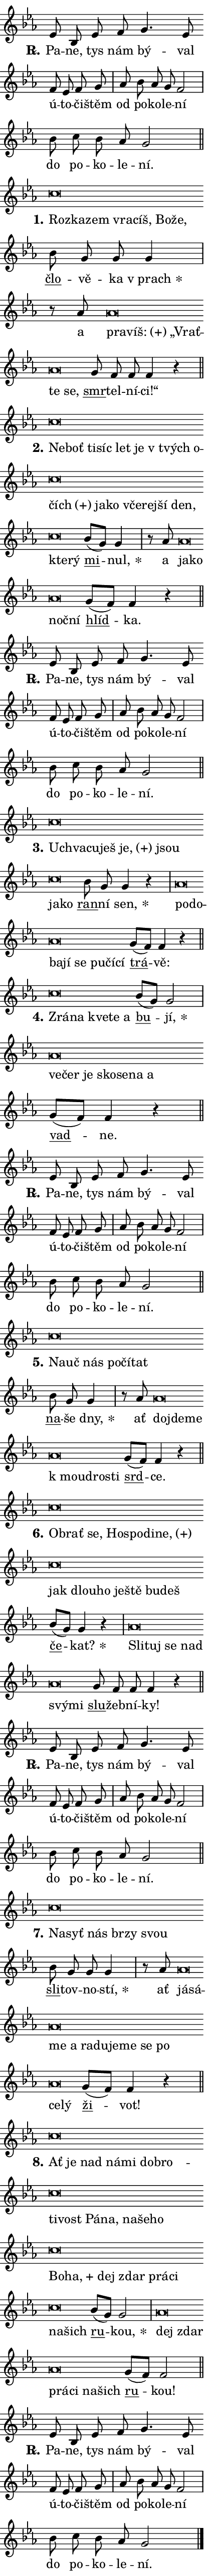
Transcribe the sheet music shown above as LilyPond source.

\version "2.24.0"
\header { tagline = "" }
\paper {
  indent = 0\cm
  top-margin = 0\cm
  right-margin = 0.13\cm % to fit lyric hyphens
  bottom-margin = 0\cm
  left-margin = 0\cm
  paper-width = 7\cm
  page-breaking = #ly:one-page-breaking
  system-system-spacing.basic-distance = #11
  score-system-spacing.basic-distance = #11
  ragged-last = ##f
}


%% Author: Thomas Morley
%% https://lists.gnu.org/archive/html/lilypond-user/2020-05/msg00002.html
#(define (line-position grob)
"Returns position of @var[grob} in current system:
   @code{'start}, if at first time-step
   @code{'end}, if at last time-step
   @code{'middle} otherwise
"
  (let* ((col (ly:item-get-column grob))
         (ln (ly:grob-object col 'left-neighbor))
         (rn (ly:grob-object col 'right-neighbor))
         (col-to-check-left (if (ly:grob? ln) ln col))
         (col-to-check-right (if (ly:grob? rn) rn col))
         (break-dir-left
           (and
             (ly:grob-property col-to-check-left 'non-musical #f)
             (ly:item-break-dir col-to-check-left)))
         (break-dir-right
           (and
             (ly:grob-property col-to-check-right 'non-musical #f)
             (ly:item-break-dir col-to-check-right))))
        (cond ((eqv? 1 break-dir-left) 'start)
              ((eqv? -1 break-dir-right) 'end)
              (else 'middle))))

#(define (tranparent-at-line-position vctor)
  (lambda (grob)
  "Relying on @code{line-position} select the relevant enry from @var{vctor}.
Used to determine transparency,"
    (case (line-position grob)
      ((end) (not (vector-ref vctor 0)))
      ((middle) (not (vector-ref vctor 1)))
      ((start) (not (vector-ref vctor 2))))))

noteHeadBreakVisibility =
#(define-music-function (break-visibility)(vector?)
"Makes @code{NoteHead}s transparent relying on @var{break-visibility}"
#{
  \override NoteHead.transparent =
    #(tranparent-at-line-position break-visibility)
#})

#(define delete-ledgers-for-transparent-note-heads
  (lambda (grob)
    "Reads whether a @code{NoteHead} is transparent.
If so this @code{NoteHead} is removed from @code{'note-heads} from
@var{grob}, which is supposed to be @code{LedgerLineSpanner}.
As a result ledgers are not printed for this @code{NoteHead}"
    (let* ((nhds-array (ly:grob-object grob 'note-heads))
           (nhds-list
             (if (ly:grob-array? nhds-array)
                 (ly:grob-array->list nhds-array)
                 '()))
           ;; Relies on the transparent-property being done before
           ;; Staff.LedgerLineSpanner.after-line-breaking is executed.
           ;; This is fragile ...
           (to-keep
             (remove
               (lambda (nhd)
                 (ly:grob-property nhd 'transparent #f))
               nhds-list)))
      ;; TODO find a better method to iterate over grob-arrays, similiar
      ;; to filter/remove etc for lists
      ;; For now rebuilt from scratch
      (set! (ly:grob-object grob 'note-heads)  '())
      (for-each
        (lambda (nhd)
          (ly:pointer-group-interface::add-grob grob 'note-heads nhd))
        to-keep))))

squashNotes = {
  \override NoteHead.X-extent = #'(-0.2 . 0.2)
  \override NoteHead.Y-extent = #'(-0.75 . 0)
  \override NoteHead.stencil =
    #(lambda (grob)
       (let ((pos (ly:grob-property grob 'staff-position)))
         (begin
           (if (< pos -7) (display "ERROR: Lower brevis then expected\n") (display "OK: Expected brevis position\n"))
           (if (<= pos -6) ly:text-interface::print ly:note-head::print))))
}
unSquashNotes = {
  \revert NoteHead.X-extent
  \revert NoteHead.Y-extent
  \revert NoteHead.stencil
}

hideNotes = \noteHeadBreakVisibility #begin-of-line-visible
unHideNotes = \noteHeadBreakVisibility #all-visible

% work-around for resetting accidentals
% https://lilypond.org/doc/v2.23/Documentation/notation/displaying-rhythms#unmetered-music
cadenzaMeasure = {
  \cadenzaOff
  \partial 1024 s1024
  \cadenzaOn
}

#(define-markup-command (accent layout props text) (markup?)
  "Underline accented syllable"
  (interpret-markup layout props
    #{\markup \override #'(offset . 4.3) \underline { #text }#}))

responsum = \markup \concat {
  "R" \hspace #-1.05 \path #0.1 #'((moveto 0 0.07) (lineto 0.9 0.8)) \hspace #0.05 "."
}

spaceSize = #0.6828661417322834 % exact space size for TeX Gyre Schola

\layout {
  \context {
    \Staff
    \remove "Time_signature_engraver"
    \override LedgerLineSpanner.after-line-breaking = #delete-ledgers-for-transparent-note-heads
  }
  \context {
    \Lyrics {
      \override LyricSpace.minimum-distance = \spaceSize
      \override LyricText.font-name = #"TeX Gyre Schola"
      \override LyricText.font-size = 1
      \override StanzaNumber.font-name = #"TeX Gyre Schola Bold"
      \override StanzaNumber.font-size = 1
    }
  }
  \context {
    \Score 
    \override NoteHead.text =
      #(lambda (grob) 
        (let ((pos (ly:grob-property grob 'staff-position)))
          #{\markup {
            \combine
              \halign #-0.55 \raise #(if (= pos -6) 0 0.5) \override #'(thickness . 2) \draw-line #'(3.2 . 0)
              \musicglyph "noteheads.sM1"
          }#}))
  }
}

% magnetic-lyrics.ily
%
%   written by
%     Jean Abou Samra <jean@abou-samra.fr>
%     Werner Lemberg <wl@gnu.org>
%
%   adapted by
%     Jiri Hon <jiri.hon@gmail.com>
%
% Version 2022-Apr-15

% https://www.mail-archive.com/lilypond-user@gnu.org/msg149350.html

#(define (Left_hyphen_pointer_engraver context)
   "Collect syllable-hyphen-syllable occurrences in lyrics and store
them in properties.  This engraver only looks to the left.  For
example, if the lyrics input is @code{foo -- bar}, it does the
following.

@itemize @bullet
@item
Set the @code{text} property of the @code{LyricHyphen} grob between
@q{foo} and @q{bar} to @code{foo}.

@item
Set the @code{left-hyphen} property of the @code{LyricText} grob with
text @q{foo} to the @code{LyricHyphen} grob between @q{foo} and
@q{bar}.
@end itemize

Use this auxiliary engraver in combination with the
@code{lyric-@/text::@/apply-@/magnetic-@/offset!} hook."
   (let ((hyphen #f)
         (text #f))
     (make-engraver
      (acknowledgers
       ((lyric-syllable-interface engraver grob source-engraver)
        (set! text grob)))
      (end-acknowledgers
       ((lyric-hyphen-interface engraver grob source-engraver)
        ;(when (not (grob::has-interface grob 'lyric-space-interface))
          (set! hyphen grob)));)
      ((stop-translation-timestep engraver)
       (when (and text hyphen)
         (ly:grob-set-object! text 'left-hyphen hyphen))
       (set! text #f)
       (set! hyphen #f)))))

#(define (lyric-text::apply-magnetic-offset! grob)
   "If the space between two syllables is less than the value in
property @code{LyricText@/.details@/.squash-threshold}, move the right
syllable to the left so that it gets concatenated with the left
syllable.

Use this function as a hook for
@code{LyricText@/.after-@/line-@/breaking} if the
@code{Left_@/hyphen_@/pointer_@/engraver} is active."
   (let ((hyphen (ly:grob-object grob 'left-hyphen #f)))
     (when hyphen
       (let ((left-text (ly:spanner-bound hyphen LEFT)))
         (when (grob::has-interface left-text 'lyric-syllable-interface)
           (let* ((common (ly:grob-common-refpoint grob left-text X))
                  (this-x-ext (ly:grob-extent grob common X))
                  (left-x-ext
                   (begin
                     ;; Trigger magnetism for left-text.
                     (ly:grob-property left-text 'after-line-breaking)
                     (ly:grob-extent left-text common X)))
                  ;; `delta` is the gap width between two syllables.
                  (delta (- (interval-start this-x-ext)
                            (interval-end left-x-ext)))
                  (details (ly:grob-property grob 'details))
                  (threshold (assoc-get 'squash-threshold details 0.2)))
             (when (< delta threshold)
               (let* (;; We have to manipulate the input text so that
                      ;; ligatures crossing syllable boundaries are not
                      ;; disabled.  For languages based on the Latin
                      ;; script this is essentially a beautification.
                      ;; However, for non-Western scripts it can be a
                      ;; necessity.
                      (lt (ly:grob-property left-text 'text))
                      (rt (ly:grob-property grob 'text))
                      (is-space (grob::has-interface hyphen 'lyric-space-interface))
                      (space (if is-space " " ""))
                      (extra-delta (if is-space spaceSize 0))
                      ;; Append new syllable.
                      (ltrt-space (if (and (string? lt) (string? rt))
                                (string-append lt space rt)
                                (make-concat-markup (list lt space rt))))
                      ;; Right-align `ltrt` to the right side.
                      (ltrt-space-markup (grob-interpret-markup
                               grob
                               (make-translate-markup
                                (cons (interval-length this-x-ext) 0)
                                (make-right-align-markup ltrt-space)))))
                 (begin
                   ;; Don't print `left-text`.
                   (ly:grob-set-property! left-text 'stencil #f)
                   ;; Set text and stencil (which holds all collected
                   ;; syllables so far) and shift it to the left.
                   (ly:grob-set-property! grob 'text ltrt-space)
                   (ly:grob-set-property! grob 'stencil ltrt-space-markup)
                   (ly:grob-translate-axis! grob (- (- delta extra-delta)) X))))))))))


#(define (lyric-hyphen::displace-bounds-first grob)
   ;; Make very sure this callback isn't triggered too early.
   (let ((left (ly:spanner-bound grob LEFT))
         (right (ly:spanner-bound grob RIGHT)))
     (ly:grob-property left 'after-line-breaking)
     (ly:grob-property right 'after-line-breaking)
     (ly:lyric-hyphen::print grob)))

squashThreshold = #0.4

\layout {
  \context {
    \Lyrics
    \consists #Left_hyphen_pointer_engraver
    \override LyricText.after-line-breaking =
      #lyric-text::apply-magnetic-offset!
    \override LyricHyphen.stencil = #lyric-hyphen::displace-bounds-first
    \override LyricText.details.squash-threshold = \squashThreshold
    \override LyricHyphen.minimum-distance = 0
    \override LyricHyphen.minimum-length = \squashThreshold
  }
}

squashText = \override LyricText.details.squash-threshold = 9999
unSquashText = \override LyricText.details.squash-threshold = \squashThreshold

leftText = \override LyricText.self-alignment-X = #LEFT
unLeftText = \revert LyricText.self-alignment-X

starOffset = #(lambda (grob) 
                (let ((x_offset (ly:self-alignment-interface::aligned-on-x-parent grob)))
                  (if (= x_offset 0) 0 (+ x_offset 1.2))))

star = #(define-music-function (syllable)(string?)
"Append star separator at the end of a syllable"
#{
  \once \override LyricText.X-offset = #starOffset
  \lyricmode { \markup {
    #syllable
    \override #'((font-name . "TeX Gyre Schola Bold")) \hspace #0.2 \lower #0.65 \larger "*"
  } }
#})

starAccent = #(define-music-function (syllable)(string?)
"Append star separator at the end of a syllable and make accent"
#{
  \once \override LyricText.X-offset = #starOffset
  \lyricmode { \markup {
    \accent #syllable
    \override #'((font-name . "TeX Gyre Schola Bold")) \hspace #0.2 \lower #0.65 \larger "*"
  } }
#})

breath = #(define-music-function (syllable)(string?)
"Append breathing indicator at the end of a syllable"
#{
  \lyricmode { \markup { #syllable "+" } }
#})

optionalBreath = #(define-music-function (syllable)(string?)
"Append optional breathing indicator at the end of a syllable"
#{
  \lyricmode { \markup { #syllable "(+)" } }
#})


\score {
    <<
        \new Voice = "melody" { \cadenzaOn \key es \major \relative { es'8 bes es f g4. es8 \bar "" f es f g \cadenzaMeasure \bar "|" as bes as g f2 \cadenzaMeasure \bar "|" bes8 c bes as g2 \cadenzaMeasure \bar "||" \break } }
        \new Lyrics \lyricsto "melody" { \lyricmode { \set stanza = \responsum
Pa -- ne, tys nám bý -- val ú -- to -- či -- štěm od po -- ko -- le -- ní do po -- ko -- le -- ní. } }
    >>
    \layout {}
}

\score {
    <<
        \new Voice = "melody" { \cadenzaOn \key es \major \relative { \squashNotes c''\breve*1/16 \hideNotes \breve*1/16 \bar "" \breve*1/16 \bar "" \breve*1/16 \bar "" \breve*1/16 \bar "" \breve*1/16 \breve*1/16 \bar "" \unHideNotes \unSquashNotes \bar "" bes8 g g g4 \cadenzaMeasure \bar "|" r8 as8 \squashNotes as\breve*1/16 \hideNotes \breve*1/16 \bar "" \breve*1/16 \bar "" \breve*1/16 \breve*1/16 \bar "" \unHideNotes \unSquashNotes \bar "" g8 f f f4 r \cadenzaMeasure \bar "||" \break } }
        \new Lyrics \lyricsto "melody" { \lyricmode { \set stanza = "1."
\leftText Roz -- \squashText ka -- zem vra -- cíš, Bo -- že, \unLeftText \unSquashText \markup \accent člo -- vě -- ka \star "v prach" a \leftText pra -- \squashText \optionalBreath víš: „Vrať -- te se, \unLeftText \unSquashText \markup \accent smr -- tel -- ní -- ci!“ } }
    >>
    \layout {}
}

\score {
    <<
        \new Voice = "melody" { \cadenzaOn \key es \major \relative { \squashNotes c''\breve*1/16 \hideNotes \breve*1/16 \bar "" \breve*1/16 \bar "" \breve*1/16 \bar "" \breve*1/16 \bar "" \breve*1/16 \bar "" \breve*1/16 \bar "" \breve*1/16 \bar "" \breve*1/16 \bar "" \breve*1/16 \bar "" \breve*1/16 \bar "" \breve*1/16 \bar "" \breve*1/16 \bar "" \breve*1/16 \bar "" \breve*1/16 \bar "" \breve*1/16 \breve*1/16 \bar "" \unHideNotes \unSquashNotes \bar "" bes8[( g)] g4 \cadenzaMeasure \bar "|" r8 as8 \squashNotes as\breve*1/16 \hideNotes \breve*1/16 \bar "" \breve*1/16 \breve*1/16 \bar "" \unHideNotes \unSquashNotes \bar "" g8[( f)] f4 r \cadenzaMeasure \bar "||" \break } }
        \new Lyrics \lyricsto "melody" { \lyricmode { \set stanza = "2."
\leftText Ne -- \squashText boť ti -- síc let je "v tvých" o -- \optionalBreath čích ja -- ko vče -- rej -- ší den, kte -- rý \unLeftText \unSquashText \markup \accent mi -- \star nul, a \leftText ja -- \squashText ko noč -- ní \unLeftText \unSquashText \markup \accent hlíd -- ka. } }
    >>
    \layout {}
}

\score {
    <<
        \new Voice = "melody" { \cadenzaOn \key es \major \relative { es'8 bes es f g4. es8 \bar "" f es f g \cadenzaMeasure \bar "|" as bes as g f2 \cadenzaMeasure \bar "|" bes8 c bes as g2 \cadenzaMeasure \bar "||" \break } }
        \new Lyrics \lyricsto "melody" { \lyricmode { \set stanza = \responsum
Pa -- ne, tys nám bý -- val ú -- to -- či -- štěm od po -- ko -- le -- ní do po -- ko -- le -- ní. } }
    >>
    \layout {}
}

\score {
    <<
        \new Voice = "melody" { \cadenzaOn \key es \major \relative { \squashNotes c''\breve*1/16 \hideNotes \breve*1/16 \bar "" \breve*1/16 \bar "" \breve*1/16 \bar "" \breve*1/16 \bar "" \breve*1/16 \breve*1/16 \bar "" \unHideNotes \unSquashNotes \bar "" bes8 g g4 r \cadenzaMeasure \bar "|" \squashNotes as\breve*1/16 \hideNotes \breve*1/16 \bar "" \breve*1/16 \bar "" \breve*1/16 \bar "" \breve*1/16 \bar "" \breve*1/16 \bar "" \breve*1/16 \breve*1/16 \bar "" \unHideNotes \unSquashNotes \bar "" g8[( f)] f4 r \cadenzaMeasure \bar "||" \break } }
        \new Lyrics \lyricsto "melody" { \lyricmode { \set stanza = "3."
\leftText Uchva -- \squashText cu -- ješ \optionalBreath je, jsou ja -- ko \unLeftText \unSquashText \markup \accent ran -- ní \star sen, \leftText po -- \squashText do -- ba -- jí se pu -- čí -- cí \unLeftText \unSquashText \markup \accent trá -- vě: } }
    >>
    \layout {}
}

\score {
    <<
        \new Voice = "melody" { \cadenzaOn \key es \major \relative { \squashNotes c''\breve*1/16 \hideNotes \breve*1/16 \bar "" \breve*1/16 \bar "" \breve*1/16 \breve*1/16 \bar "" \unHideNotes \unSquashNotes \bar "" bes8[( g)] g2 \cadenzaMeasure \bar "|" \squashNotes as\breve*1/16 \hideNotes \breve*1/16 \bar "" \breve*1/16 \bar "" \breve*1/16 \bar "" \breve*1/16 \bar "" \breve*1/16 \breve*1/16 \bar "" \unHideNotes \unSquashNotes \bar "" g8[( f)] f4 r \cadenzaMeasure \bar "||" \break } }
        \new Lyrics \lyricsto "melody" { \lyricmode { \set stanza = "4."
\leftText Zrá -- \squashText na kve -- te a \unLeftText \unSquashText \markup \accent bu -- \star jí, \leftText ve -- \squashText čer je sko -- se -- na a \unLeftText \unSquashText \markup \accent vad -- ne. } }
    >>
    \layout {}
}

\score {
    <<
        \new Voice = "melody" { \cadenzaOn \key es \major \relative { es'8 bes es f g4. es8 \bar "" f es f g \cadenzaMeasure \bar "|" as bes as g f2 \cadenzaMeasure \bar "|" bes8 c bes as g2 \cadenzaMeasure \bar "||" \break } }
        \new Lyrics \lyricsto "melody" { \lyricmode { \set stanza = \responsum
Pa -- ne, tys nám bý -- val ú -- to -- či -- štěm od po -- ko -- le -- ní do po -- ko -- le -- ní. } }
    >>
    \layout {}
}

\score {
    <<
        \new Voice = "melody" { \cadenzaOn \key es \major \relative { \squashNotes c''\breve*1/16 \hideNotes \breve*1/16 \bar "" \breve*1/16 \bar "" \breve*1/16 \bar "" \breve*1/16 \breve*1/16 \bar "" \unHideNotes \unSquashNotes \bar "" bes8 g g4 \cadenzaMeasure \bar "|" r8 as8 \squashNotes as\breve*1/16 \hideNotes \breve*1/16 \bar "" \breve*1/16 \bar "" \breve*1/16 \bar "" \breve*1/16 \breve*1/16 \bar "" \unHideNotes \unSquashNotes \bar "" g8[( f)] f4 r \cadenzaMeasure \bar "||" \break } }
        \new Lyrics \lyricsto "melody" { \lyricmode { \set stanza = "5."
\leftText Na -- \squashText uč nás po -- čí -- tat \unLeftText \unSquashText \markup \accent na -- še \star dny, ať \leftText do -- \squashText jde -- me "k mou" -- dro -- sti \unLeftText \unSquashText \markup \accent srd -- ce. } }
    >>
    \layout {}
}

\score {
    <<
        \new Voice = "melody" { \cadenzaOn \key es \major \relative { \squashNotes c''\breve*1/16 \hideNotes \breve*1/16 \bar "" \breve*1/16 \bar "" \breve*1/16 \bar "" \breve*1/16 \bar "" \breve*1/16 \bar "" \breve*1/16 \bar "" \breve*1/16 \bar "" \breve*1/16 \bar "" \breve*1/16 \bar "" \breve*1/16 \bar "" \breve*1/16 \bar "" \breve*1/16 \breve*1/16 \bar "" \unHideNotes \unSquashNotes \bar "" bes8[( g)] g4 r \cadenzaMeasure \bar "|" \squashNotes as\breve*1/16 \hideNotes \breve*1/16 \bar "" \breve*1/16 \bar "" \breve*1/16 \bar "" \breve*1/16 \breve*1/16 \bar "" \unHideNotes \unSquashNotes \bar "" g8 f f f4 r \cadenzaMeasure \bar "||" \break } }
        \new Lyrics \lyricsto "melody" { \lyricmode { \set stanza = "6."
\leftText Ob -- \squashText rať se, Ho -- spo -- di -- \optionalBreath ne, jak dlou -- ho je -- ště bu -- deš \unLeftText \unSquashText \markup \accent če -- \star kat? \leftText Sli -- \squashText tuj se nad svý -- mi \unLeftText \unSquashText \markup \accent slu -- žeb -- ní -- ky! } }
    >>
    \layout {}
}

\score {
    <<
        \new Voice = "melody" { \cadenzaOn \key es \major \relative { es'8 bes es f g4. es8 \bar "" f es f g \cadenzaMeasure \bar "|" as bes as g f2 \cadenzaMeasure \bar "|" bes8 c bes as g2 \cadenzaMeasure \bar "||" \break } }
        \new Lyrics \lyricsto "melody" { \lyricmode { \set stanza = \responsum
Pa -- ne, tys nám bý -- val ú -- to -- či -- štěm od po -- ko -- le -- ní do po -- ko -- le -- ní. } }
    >>
    \layout {}
}

\score {
    <<
        \new Voice = "melody" { \cadenzaOn \key es \major \relative { \squashNotes c''\breve*1/16 \hideNotes \breve*1/16 \bar "" \breve*1/16 \bar "" \breve*1/16 \bar "" \breve*1/16 \breve*1/16 \bar "" \unHideNotes \unSquashNotes \bar "" bes8 g g g4 \cadenzaMeasure \bar "|" r8 as8 \squashNotes as\breve*1/16 \hideNotes \breve*1/16 \bar "" \breve*1/16 \bar "" \breve*1/16 \bar "" \breve*1/16 \bar "" \breve*1/16 \bar "" \breve*1/16 \bar "" \breve*1/16 \bar "" \breve*1/16 \bar "" \breve*1/16 \bar "" \breve*1/16 \breve*1/16 \bar "" \unHideNotes \unSquashNotes \bar "" g8[( f)] f4 r \cadenzaMeasure \bar "||" \break } }
        \new Lyrics \lyricsto "melody" { \lyricmode { \set stanza = "7."
\leftText Na -- \squashText syť nás br -- zy svou \unLeftText \unSquashText \markup \accent sli -- tov -- no -- \star stí, ať \leftText já -- \squashText sá -- me a ra -- du -- je -- me se po ce -- lý \unLeftText \unSquashText \markup \accent ži -- vot! } }
    >>
    \layout {}
}

\score {
    <<
        \new Voice = "melody" { \cadenzaOn \key es \major \relative { \squashNotes c''\breve*1/16 \hideNotes \breve*1/16 \bar "" \breve*1/16 \bar "" \breve*1/16 \bar "" \breve*1/16 \bar "" \breve*1/16 \bar "" \breve*1/16 \bar "" \breve*1/16 \bar "" \breve*1/16 \bar "" \breve*1/16 \bar "" \breve*1/16 \bar "" \breve*1/16 \bar "" \breve*1/16 \bar "" \breve*1/16 \bar "" \breve*1/16 \bar "" \breve*1/16 \bar "" \breve*1/16 \bar "" \breve*1/16 \bar "" \breve*1/16 \bar "" \breve*1/16 \bar "" \breve*1/16 \breve*1/16 \bar "" \unHideNotes \unSquashNotes \bar "" bes8[( g)] g2 \cadenzaMeasure \bar "|" \squashNotes as\breve*1/16 \hideNotes \breve*1/16 \bar "" \breve*1/16 \bar "" \breve*1/16 \bar "" \breve*1/16 \breve*1/16 \bar "" \unHideNotes \unSquashNotes \bar "" g8[( f)] f2 \cadenzaMeasure \bar "||" \break } }
        \new Lyrics \lyricsto "melody" { \lyricmode { \set stanza = "8."
\leftText Ať \squashText je nad ná -- mi dob -- ro -- ti -- vost Pá -- na, na -- še -- ho Bo -- \breath "ha," dej zdar prá -- ci na -- šich \unLeftText \unSquashText \markup \accent ru -- \star kou, \leftText dej \squashText zdar prá -- ci na -- šich \unLeftText \unSquashText \markup \accent ru -- kou! } }
    >>
    \layout {}
}

\score {
    <<
        \new Voice = "melody" { \cadenzaOn \key es \major \relative { es'8 bes es f g4. es8 \bar "" f es f g \cadenzaMeasure \bar "|" as bes as g f2 \cadenzaMeasure \bar "|" bes8 c bes as g2 \cadenzaMeasure \bar "||" \break } \bar "|." }
        \new Lyrics \lyricsto "melody" { \lyricmode { \set stanza = \responsum
Pa -- ne, tys nám bý -- val ú -- to -- či -- štěm od po -- ko -- le -- ní do po -- ko -- le -- ní. } }
    >>
    \layout {}
}
